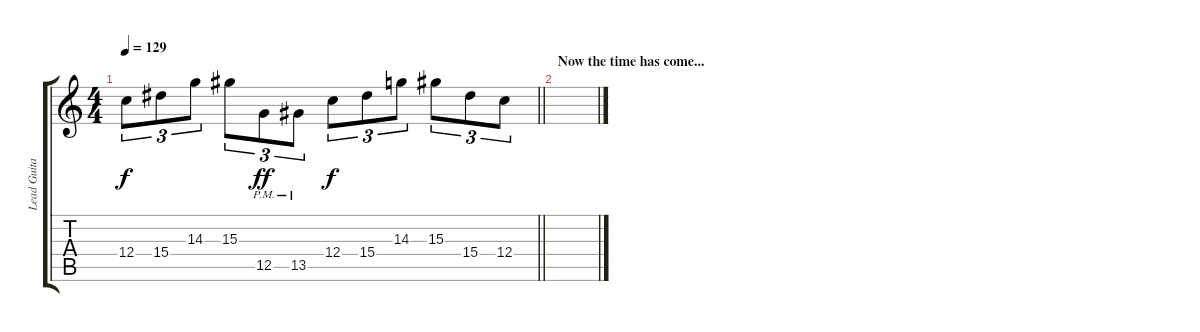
\track ("Lead Guitar 1" "Lead Guita") {instrument distortionguitar}
\staff {score tabs}
\tuning (D4 A3 F3 C3 G2 C2) {hide}
\ts (4 4)
\tempo 129
\clef g2
\barLineRight lightlight
\ks c
12.4.8{tu (3 2) dy f} 15.4.8{tu (3 2)} 14.3.8{tu (3 2)} 15.3.8{tu (3 2)} 12.5{pm}.8{tu (3 2) dy ff} 13.5{pm}.8{tu (3 2)} 12.4.8{tu (3 2) dy f} 15.4.8{tu (3 2)} 14.3.8{tu (3 2)} 15.3.8{tu (3 2)} 15.4.8{tu (3 2)} 12.4.8{tu (3 2)} |
\section ("" "Now the time has come...")
